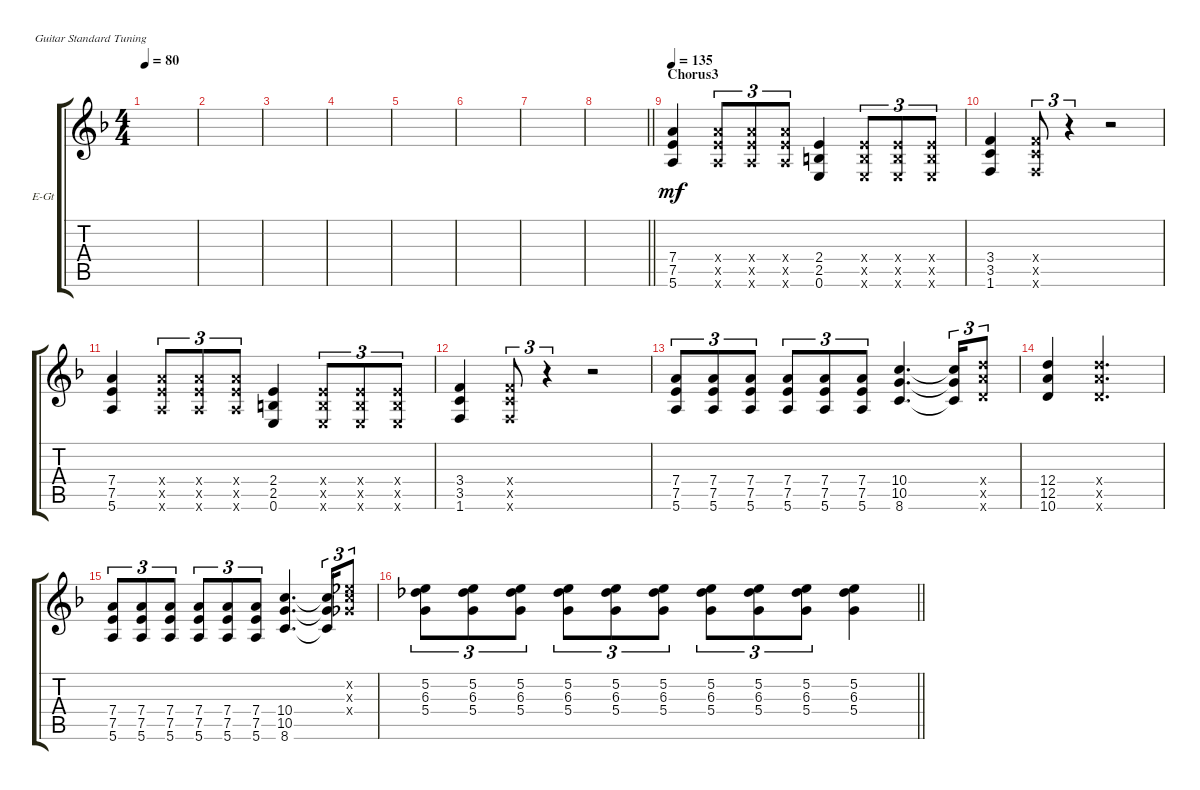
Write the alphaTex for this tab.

\bracketExtendMode groupsimilarinstruments
\firstSystemTrackNameOrientation horizontal
\otherSystemsTrackNameOrientation horizontal
\track ("guitar drive (Rodion Kravkl)" "E-Gt") {instrument electricguitarclean}
\staff {score tabs}
\tuning (E4 B3 G3 D3 A2 E2)
\ts (4 4)
\tempo 80
\clef g2
\scale
0.333333
\ks dminor
|
\scale
0.333333 |
\scale
0.333333 |
\scale
0.333333 |
\scale
0.333333 |
\scale
0.333333 |
\scale
0.333333 |
\scale
0.333333
\barLineRight lightlight
|
\section ("" "Chorus3")
\tempo 135
\scale
0.333333 (7.4 7.5 5.6).4{dy mf} (7.4{x} 7.5{x} 5.6{x}).8{tu (3 2)} (7.4{x} 7.5{x} 5.6{x}).8{tu (3 2)} (7.4{x} 7.5{x} 5.6{x}).8{tu (3 2)} (2.4 2.5 0.6).4 (0.6{x} 2.5{x} 2.4{x}).8{tu (3 2)} (2.4{x} 2.5{x} 0.6{x}).8{tu (3 2)} (2.4{x} 2.5{x} 0.6{x}).8{tu (3 2)} |
\scale
0.333333 (3.4 3.5 1.6).4 (1.6{x} 3.5{x} 3.4{x}).8{tu (3 2)} r.4{tu (3 2)} r.2 |
\scale
0.333333 (7.4 7.5 5.6).4 (7.4{x} 7.5{x} 5.6{x}).8{tu (3 2)} (7.4{x} 7.5{x} 5.6{x}).8{tu (3 2)} (7.4{x} 7.5{x} 5.6{x}).8{tu (3 2)} (2.4 2.5 0.6).4 (0.6{x} 2.5{x} 2.4{x}).8{tu (3 2)} (2.4{x} 2.5{x} 0.6{x}).8{tu (3 2)} (2.4{x} 2.5{x} 0.6{x}).8{tu (3 2)} |
\scale
0.333333 (3.4 3.5 1.6).4 (1.6{x} 3.5{x} 3.4{x}).8{tu (3 2)} r.4{tu (3 2)} r.2 |
\scale
0.333333 (7.4 7.5 5.6).8{tu (3 2)} (7.4 7.5 5.6).8{tu (3 2)} (7.4 7.5 5.6).8{tu (3 2)} (7.4 7.5 5.6).8{tu (3 2)} (7.4 7.5 5.6).8{tu (3 2)} (7.4 7.5 5.6).8{tu (3 2)} (10.4 10.5 8.6).4{d} (10.4{t} 10.5{t} 8.6{t}).16{tu (3 2)} (10.6{x} 12.5{x} 12.4{x}).8{tu (3 2)} |
\scale
0.333333 (12.4 12.5 10.6).4 (10.6{x} 12.5{x} 12.4{x}).2{d} |
\scale
0.333333 (7.4 7.5 5.6).8{tu (3 2)} (7.4 7.5 5.6).8{tu (3 2)} (7.4 7.5 5.6).8{tu (3 2)} (7.4 7.5 5.6).8{tu (3 2)} (7.4 7.5 5.6).8{tu (3 2)} (7.4 7.5 5.6).8{tu (3 2)} (10.4 10.5 8.6).4{d} (10.4{t} 10.5{t} 8.6{t}).16{tu (3 2)} (4.4{x} 5.3{x} 4.2{x}).8{tu (3 2)} |
\scale
0.333333
\barLineRight lightlight
(5.4 6.3 5.2).8{tu (3 2)} (5.4 6.3 5.2).8{tu (3 2)} (5.4 6.3 5.2).8{tu (3 2)} (5.4 6.3 5.2).8{tu (3 2)} (5.4 6.3 5.2).8{tu (3 2)} (5.4 6.3 5.2).8{tu (3 2)} (5.4 6.3 5.2).8{tu (3 2)} (5.4 6.3 5.2).8{tu (3 2)} (5.4 6.3 5.2).8{tu (3 2)} (5.4 6.3 5.2).4
